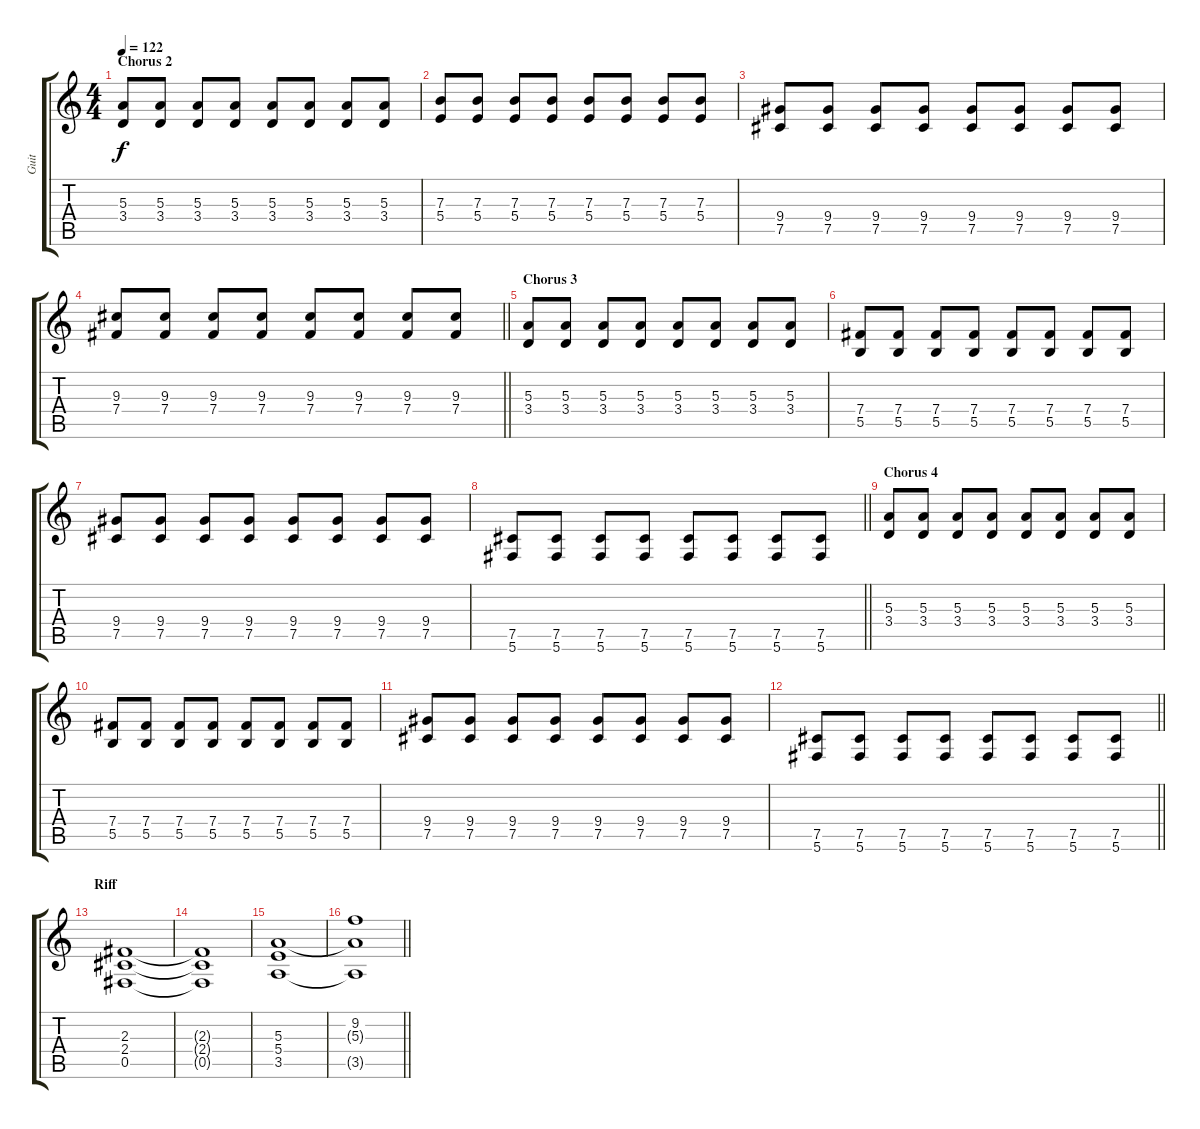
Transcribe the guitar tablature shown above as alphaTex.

\track ("Guit" "Guit") {instrument overdrivenguitar}
\staff {score tabs}
\tuning (Db4 Ab3 E3 B2 Gb2 Db2) {hide}
\ts (4 4)
\section ("" "Chorus 2")
\tempo 122
\clef g2
\ks c
(5.3 3.4).8{dy f} (5.3 3.4).8 (5.3 3.4).8 (5.3 3.4).8 (5.3 3.4).8 (5.3 3.4).8 (5.3 3.4).8 (5.3 3.4).8 |
(7.3 5.4).8 (7.3 5.4).8 (7.3 5.4).8 (7.3 5.4).8 (7.3 5.4).8 (7.3 5.4).8 (7.3 5.4).8 (7.3 5.4).8 |
(9.4 7.5).8 (9.4 7.5).8 (9.4 7.5).8 (9.4 7.5).8 (9.4 7.5).8 (9.4 7.5).8 (9.4 7.5).8 (9.4 7.5).8 |
\barLineRight lightlight
(9.3 7.4).8 (9.3 7.4).8 (9.3 7.4).8 (9.3 7.4).8 (9.3 7.4).8 (9.3 7.4).8 (9.3 7.4).8 (9.3 7.4).8 |
\section ("" "Chorus 3")
(5.3 3.4).8 (5.3 3.4).8 (5.3 3.4).8 (5.3 3.4).8 (5.3 3.4).8 (5.3 3.4).8 (5.3 3.4).8 (5.3 3.4).8 |
(7.4 5.5).8 (7.4 5.5).8 (7.4 5.5).8 (7.4 5.5).8 (7.4 5.5).8 (7.4 5.5).8 (7.4 5.5).8 (7.4 5.5).8 |
(9.4 7.5).8 (9.4 7.5).8 (9.4 7.5).8 (9.4 7.5).8 (9.4 7.5).8 (9.4 7.5).8 (9.4 7.5).8 (9.4 7.5).8 |
\barLineRight lightlight
(7.5 5.6).8 (7.5 5.6).8 (7.5 5.6).8 (7.5 5.6).8 (7.5 5.6).8 (7.5 5.6).8 (7.5 5.6).8 (7.5 5.6).8 |
\section ("" "Chorus 4")
(5.3 3.4).8 (5.3 3.4).8 (5.3 3.4).8 (5.3 3.4).8 (5.3 3.4).8 (5.3 3.4).8 (5.3 3.4).8 (5.3 3.4).8 |
(7.4 5.5).8 (7.4 5.5).8 (7.4 5.5).8 (7.4 5.5).8 (7.4 5.5).8 (7.4 5.5).8 (7.4 5.5).8 (7.4 5.5).8 |
(9.4 7.5).8 (9.4 7.5).8 (9.4 7.5).8 (9.4 7.5).8 (9.4 7.5).8 (9.4 7.5).8 (9.4 7.5).8 (9.4 7.5).8 |
\barLineRight lightlight
(7.5 5.6).8 (7.5 5.6).8 (7.5 5.6).8 (7.5 5.6).8 (7.5 5.6).8 (7.5 5.6).8 (7.5 5.6).8 (7.5 5.6).8 |
\section ("" "Riff")
(2.3 2.4 0.5).1{volume 12 instrument distortionguitar} |
(2.3{t} 2.4{t} 0.5{t}).1 |
(5.3 5.4 3.5).1 |
\barLineRight lightlight
(9.2 5.3{t} 3.5{t}).1
